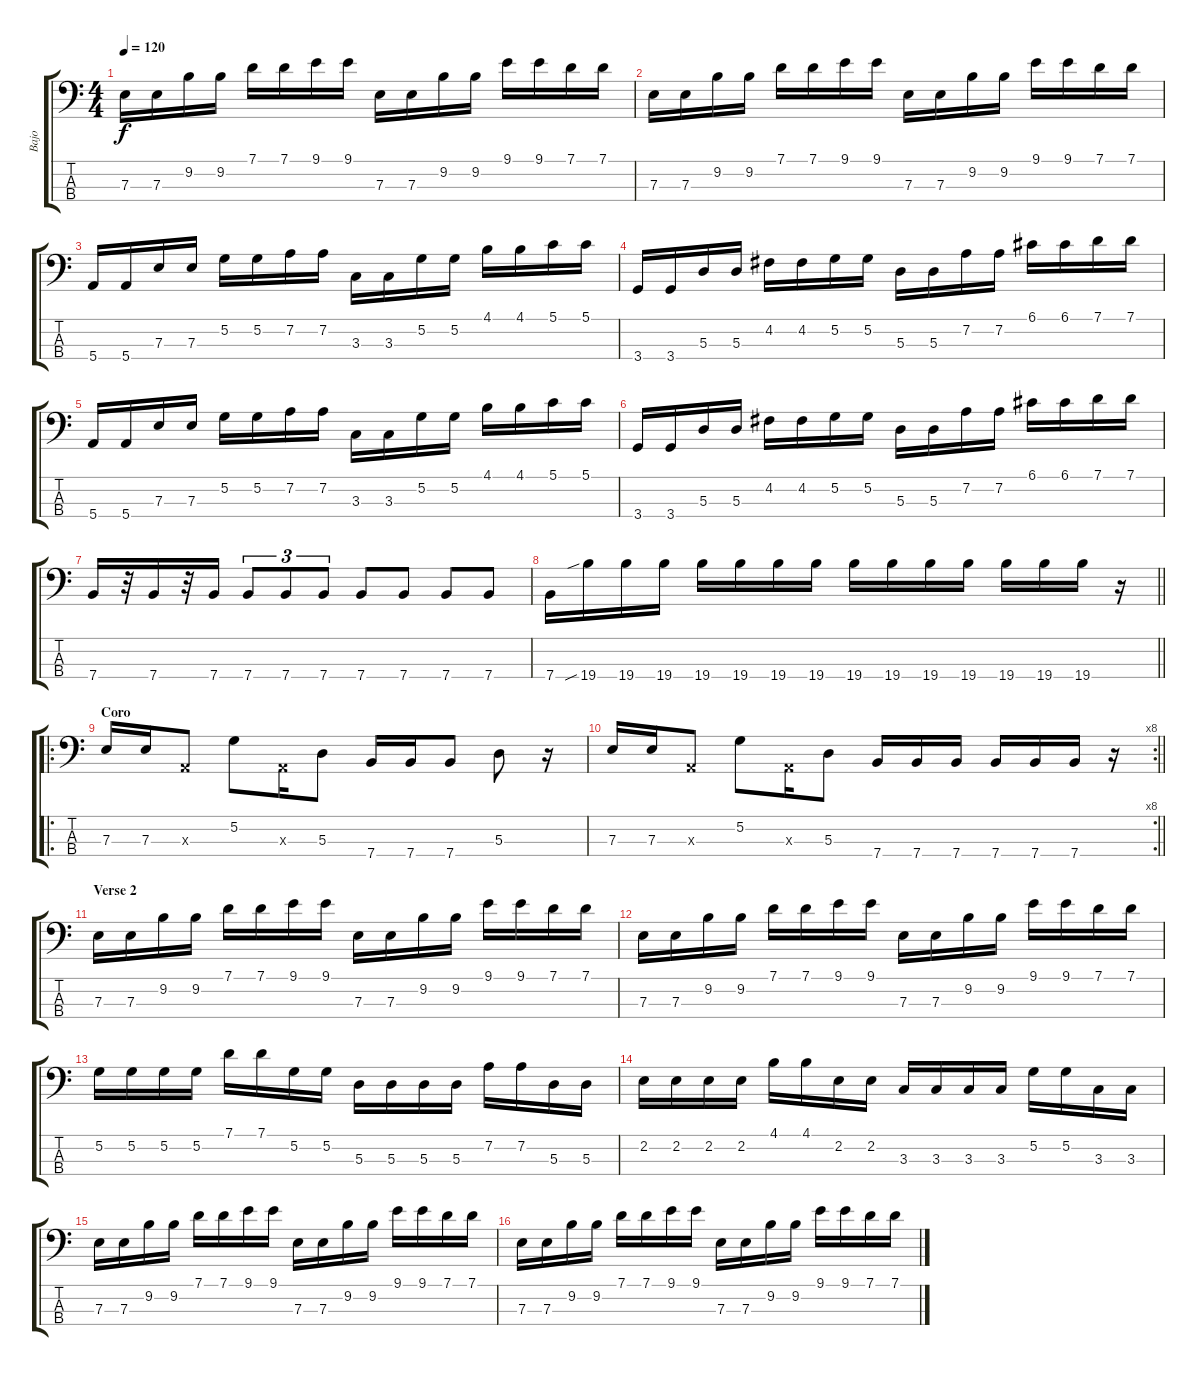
\track ("Bajo" "Bajo") {instrument electricbassfinger}
\staff {score tabs}
\tuning (G2 D2 A1 E1) {hide}
\ts (4 4)
\tempo 120
\clef f4
\ks c
7.3.16{dy f} 7.3.16 9.2.16 9.2.16 7.1.16 7.1.16 9.1.16 9.1.16 7.3.16 7.3.16 9.2.16 9.2.16 9.1.16 9.1.16 7.1.16 7.1.16 |
7.3.16 7.3.16 9.2.16 9.2.16 7.1.16 7.1.16 9.1.16 9.1.16 7.3.16 7.3.16 9.2.16 9.2.16 9.1.16 9.1.16 7.1.16 7.1.16 |
5.4.16 5.4.16 7.3.16 7.3.16 5.2.16 5.2.16 7.2.16 7.2.16 3.3.16 3.3.16 5.2.16 5.2.16 4.1.16 4.1.16 5.1.16 5.1.16 |
3.4.16 3.4.16 5.3.16 5.3.16 4.2.16 4.2.16 5.2.16 5.2.16 5.3.16 5.3.16 7.2.16 7.2.16 6.1.16 6.1.16 7.1.16 7.1.16 |
5.4.16 5.4.16 7.3.16 7.3.16 5.2.16 5.2.16 7.2.16 7.2.16 3.3.16 3.3.16 5.2.16 5.2.16 4.1.16 4.1.16 5.1.16 5.1.16 |
3.4.16 3.4.16 5.3.16 5.3.16 4.2.16 4.2.16 5.2.16 5.2.16 5.3.16 5.3.16 7.2.16 7.2.16 6.1.16 6.1.16 7.1.16 7.1.16 |
7.4.16 r.32 7.4.16 r.32 7.4.16 7.4.8{tu (3 2)} 7.4.8{tu (3 2)} 7.4.8{tu (3 2)} 7.4.8 7.4.8 7.4.8 7.4.8 |
\barLineRight lightlight
7.4.16 19.4{sib}.16 19.4.16 19.4.16 19.4.16 19.4.16 19.4.16 19.4.16 19.4.16 19.4.16 19.4.16 19.4.16 19.4.16 19.4.16 19.4.16 r.16 |
\ro
\section ("" "Coro")
7.3.16 7.3.16 0.3{x}.8 5.2.8 0.3{x}.16 5.3.8 7.4.16 7.4.16 7.4.8 5.3.8 r.16 |
\rc 8
\barLineRight lightlight
7.3.16 7.3.16 0.3{x}.8 5.2.8 0.3{x}.16 5.3.8 7.4.16 7.4.16 7.4.16 7.4.16 7.4.16 7.4.16 r.16 |
\section ("" "Verse 2")
7.3.16 7.3.16 9.2.16 9.2.16 7.1.16 7.1.16 9.1.16 9.1.16 7.3.16 7.3.16 9.2.16 9.2.16 9.1.16 9.1.16 7.1.16 7.1.16 |
7.3.16 7.3.16 9.2.16 9.2.16 7.1.16 7.1.16 9.1.16 9.1.16 7.3.16 7.3.16 9.2.16 9.2.16 9.1.16 9.1.16 7.1.16 7.1.16 |
5.2.16 5.2.16 5.2.16 5.2.16 7.1.16 7.1.16 5.2.16 5.2.16 5.3.16 5.3.16 5.3.16 5.3.16 7.2.16 7.2.16 5.3.16 5.3.16 |
2.2.16 2.2.16 2.2.16 2.2.16 4.1.16 4.1.16 2.2.16 2.2.16 3.3.16 3.3.16 3.3.16 3.3.16 5.2.16 5.2.16 3.3.16 3.3.16 |
7.3.16 7.3.16 9.2.16 9.2.16 7.1.16 7.1.16 9.1.16 9.1.16 7.3.16 7.3.16 9.2.16 9.2.16 9.1.16 9.1.16 7.1.16 7.1.16 |
7.3.16 7.3.16 9.2.16 9.2.16 7.1.16 7.1.16 9.1.16 9.1.16 7.3.16 7.3.16 9.2.16 9.2.16 9.1.16 9.1.16 7.1.16 7.1.16
